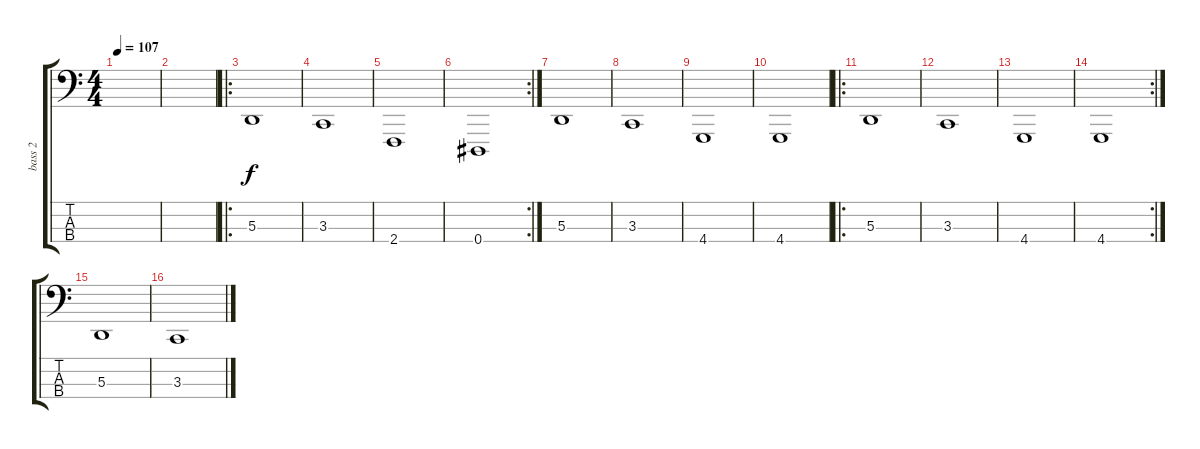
\track ("bass 2" "bass 2") {instrument stringensemble2}
\staff {score tabs}
\tuning (G2 D2 A1 Eb1) {hide}
\ts (4 4)
\tempo 107
\clef f4
\ks c
|
|
\ro
5.3.1 |
3.3.1 |
2.4.1 |
\rc 2
0.4.1 |
5.3.1 |
3.3.1 |
4.4.1 |
4.4.1 |
\ro
5.3.1 |
3.3.1 |
4.4.1 |
\rc 2
4.4.1 |
5.3.1 |
3.3.1
